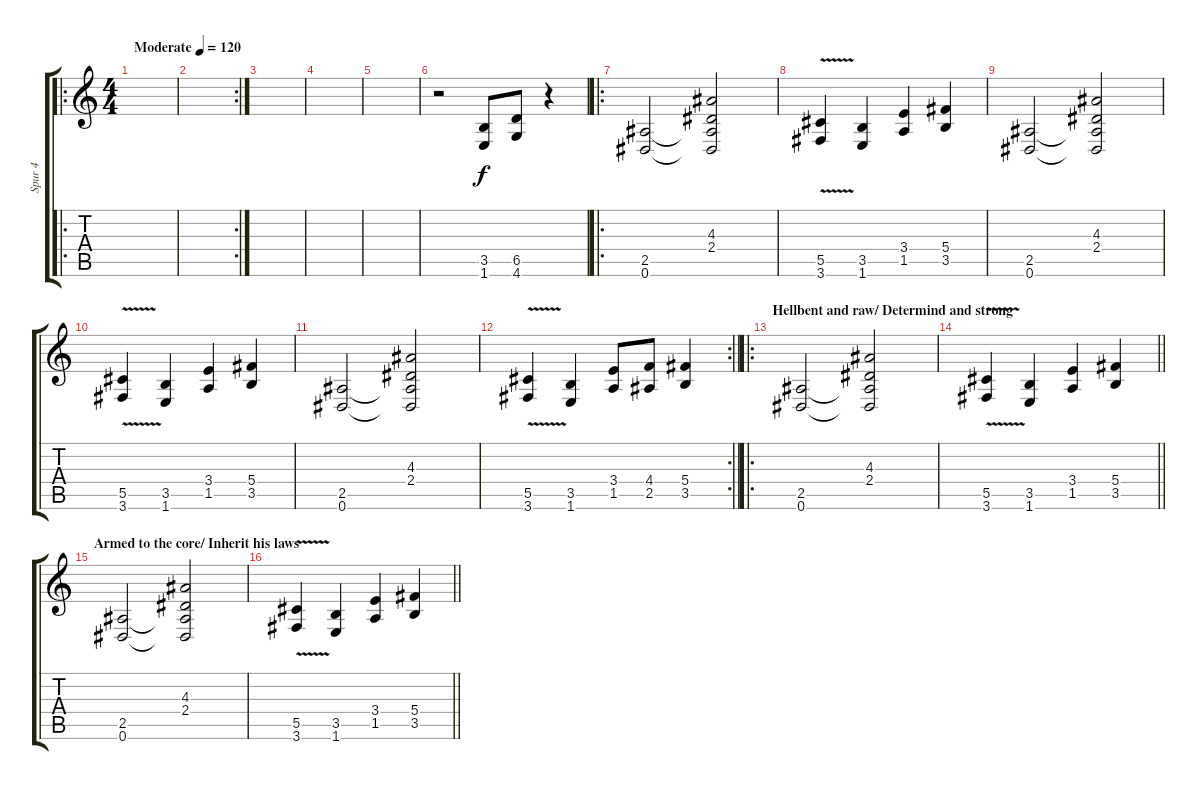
\track ("Spur 4" "Spur 4") {instrument distortionguitar}
\staff {score tabs}
\tuning (Eb4 Bb3 Gb3 Db3 Ab2 Eb2) {hide}
\ro
\ts (4 4)
\tempo (120 "Moderate")
\clef g2
\ks c
|
\rc 2
|
|
|
|
r.2 (3.5 1.6).8 (6.5 4.6).8 r.4 |
\ro
(2.5 0.6).2 (4.3 2.4 2.5{t} 0.6{t}).2 |
(5.5{v} 3.6{v}).4 (3.5 1.6).4 (3.4 1.5).4 (5.4 3.5).4 |
(2.5 0.6).2 (4.3 2.4 2.5{t} 0.6{t}).2 |
(5.5{v} 3.6{v}).4 (3.5 1.6).4 (3.4 1.5).4 (5.4 3.5).4 |
(2.5 0.6).2 (4.3 2.4 2.5{t} 0.6{t}).2 |
\rc 2
\barLineRight lightlight
(5.5{v} 3.6{v}).4 (3.5 1.6).4 (3.4 1.5).8 (4.4 2.5).8 (5.4 3.5).4 |
\ro
\section ("" "Hellbent and raw/ Determind and strong")
(2.5 0.6).2 (4.3 2.4 2.5{t} 0.6{t}).2 |
\barLineRight lightlight
(5.5{v} 3.6{v}).4 (3.5 1.6).4 (3.4 1.5).4 (5.4 3.5).4 |
\section ("" "Armed to the core/ Inherit his laws")
(2.5 0.6).2 (4.3 2.4 2.5{t} 0.6{t}).2 |
\barLineRight lightlight
(5.5{v} 3.6{v}).4 (3.5 1.6).4 (3.4 1.5).4 (5.4 3.5).4
